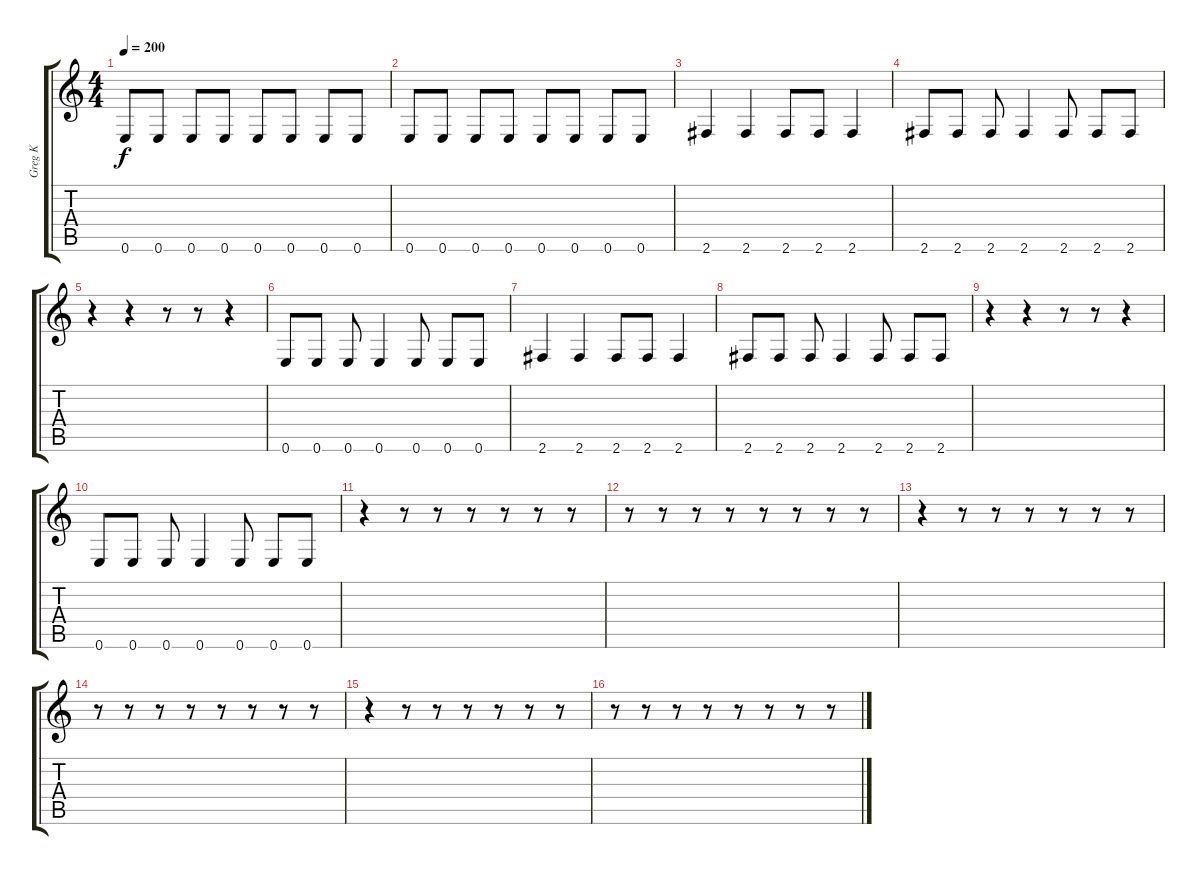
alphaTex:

\track ("Greg K" "Greg K") {instrument electricbasspick}
\staff {score tabs}
\tuning (E4 B3 G3 D3 A2 E2) {hide}
\ts (4 4)
\tempo 200
\clef g2
\ks c
0.6.8{dy f} 0.6.8 0.6.8 0.6.8 0.6.8 0.6.8 0.6.8 0.6.8 |
0.6.8 0.6.8 0.6.8 0.6.8 0.6.8 0.6.8 0.6.8 0.6.8 |
2.6.4 2.6.4 2.6.8 2.6.8 2.6.4 |
2.6.8 2.6.8 2.6.8 2.6.4 2.6.8 2.6.8 2.6.8 |
r.4 r.4 r.8 r.8 r.4 |
0.6.8 0.6.8 0.6.8 0.6.4 0.6.8 0.6.8 0.6.8 |
2.6.4 2.6.4 2.6.8 2.6.8 2.6.4 |
2.6.8 2.6.8 2.6.8 2.6.4 2.6.8 2.6.8 2.6.8 |
r.4 r.4 r.8 r.8 r.4 |
0.6.8 0.6.8 0.6.8 0.6.4 0.6.8 0.6.8 0.6.8 |
r.4 r.8 r.8 r.8 r.8 r.8 r.8 |
r.8 r.8 r.8 r.8 r.8 r.8 r.8 r.8 |
r.4 r.8 r.8 r.8 r.8 r.8 r.8 |
r.8 r.8 r.8 r.8 r.8 r.8 r.8 r.8 |
r.4 r.8 r.8 r.8 r.8 r.8 r.8 |
r.8 r.8 r.8 r.8 r.8 r.8 r.8 r.8
